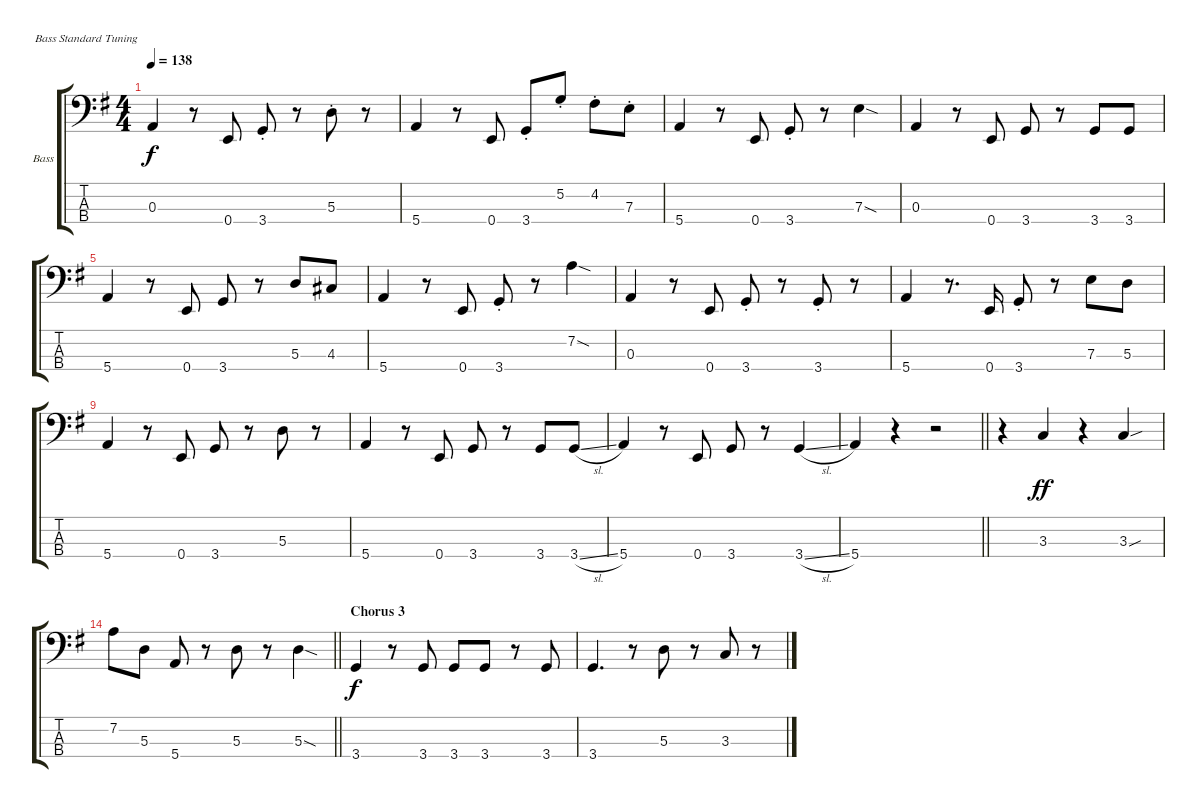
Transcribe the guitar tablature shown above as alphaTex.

\defaultSystemsLayout 4
\bracketExtendMode groupsimilarinstruments
\useSystemSignSeparator
\multiBarRest
\multiTrackTrackNamePolicy allsystems
\firstSystemTrackNameMode fullname
\firstSystemTrackNameOrientation horizontal
\otherSystemsTrackNameOrientation horizontal
\defaultBarNumberDisplay FirstOfSystem
\track ("Bass" "Bs.") {multiBarRest instrument electricbassfinger}
\staff {score tabs}
\tuning (G2 D2 A1 E1)
\ts (4 4)
\tempo 138
\clef f4
\ks g
0.3.4{dy f} r.8 0.4.8 3.4{st}.8 r.8 5.3{st}.8 r.8 |
5.4.4 r.8 0.4.8 3.4{st}.8 5.2{st}.8 4.2{st}.8 7.3{st}.8 |
5.4.4 r.8 0.4.8 3.4{st}.8 r.8 7.3{sod}.4 |
0.3.4 r.8 0.4.8 3.4.8 r.8 3.4.8 3.4.8 |
5.4.4 r.8 0.4.8 3.4.8 r.8 5.3.8 4.3.8 |
5.4.4 r.8 0.4.8 3.4{st}.8 r.8 7.2{sod}.4 |
0.3.4 r.8 0.4.8 3.4{st}.8 r.8 3.4{st}.8 r.8 |
5.4.4 r.8{d} 0.4.16 3.4{st}.8 r.8 7.3.8 5.3.8 |
5.4.4 r.8 0.4.8 3.4.8 r.8 5.3.8 r.8 |
5.4.4 r.8 0.4.8 3.4.8 r.8 3.4.8 3.4{sl}.8 |
5.4.4 r.8 0.4.8 3.4.8 r.8 3.4{sl}.4 |
\barLineRight lightlight
5.4.4 r.4 r.2 |
r.4 3.3.4{dy ff} r.4 3.3{sou}.4 |
\barLineRight lightlight
7.2.8 5.3.8 5.4.8 r.8 5.3.8 r.8 5.3{sod}.4 |
\section ("" "Chorus 3")
3.4.4{dy f} r.8 3.4.8 3.4.8 3.4.8 r.8 3.4.8 |
3.4.4{d} r.8 5.3.8 r.8 3.3.8 r.8
